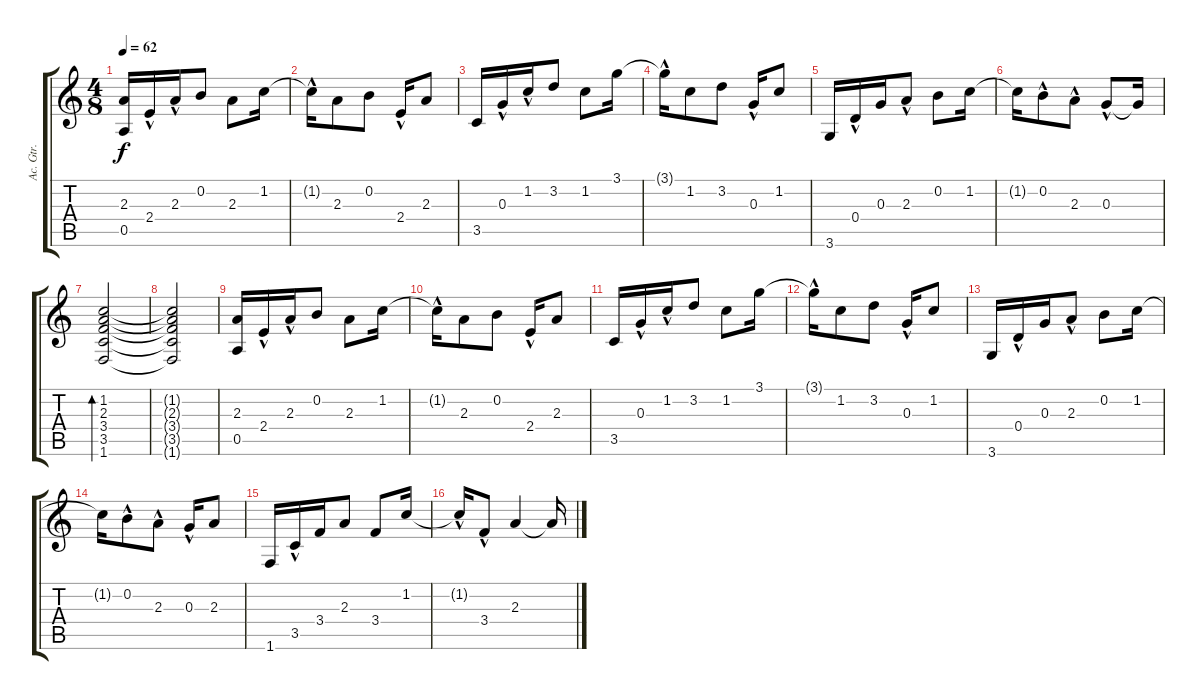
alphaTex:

\track ("Ac. Gtr." "Ac. Gtr.") {instrument acousticguitarsteel}
\staff {score tabs}
\tuning (E4 B3 G3 D3 A2 E2) {hide}
\ts (4 8)
\tempo 62
\clef g2
\ks c
(2.3 0.5).16{dy f instrument acousticguitarsteel} 2.4{hac}.16 2.3{hac}.16 0.2.8 2.3.8 1.2.16 |
1.2{hac t}.16 2.3.8 0.2.8 2.4{hac}.16 2.3.8 |
3.5.16 0.3{hac}.16 1.2{hac}.16 3.2.8 1.2.8 3.1.16 |
3.1{hac t}.16 1.2.8 3.2.8 0.3{hac}.16 1.2.8 |
3.6.16 0.4{hac}.16 0.3.16 2.3{hac}.8 0.2.8 1.2.16 |
1.2{t}.16 0.2{hac}.8 2.3{hac}.8 0.3{hac}.8 0.3{t}.16 |
(1.2 2.3 3.4 3.5 1.6).2{bd 60} |
(1.2{t} 2.3{t} 3.4{t} 3.5{t} 1.6{t}).2 |
(2.3 0.5).16 2.4{hac}.16 2.3{hac}.16 0.2.8 2.3.8 1.2.16 |
1.2{hac t}.16 2.3.8 0.2.8 2.4{hac}.16 2.3.8 |
3.5.16 0.3{hac}.16 1.2{hac}.16 3.2.8 1.2.8 3.1.16 |
3.1{hac t}.16 1.2.8 3.2.8 0.3{hac}.16 1.2.8 |
3.6.16 0.4{hac}.16 0.3.16 2.3{hac}.8 0.2.8 1.2.16 |
1.2{t}.16 0.2{hac}.8 2.3{hac}.8 0.3{hac}.16 2.3.8 |
1.6.16 3.5{hac}.16 3.4.16 2.3.8 3.4.8 1.2.16 |
1.2{hac t}.16 3.4{hac}.8 2.3.4 2.3{t}.16
